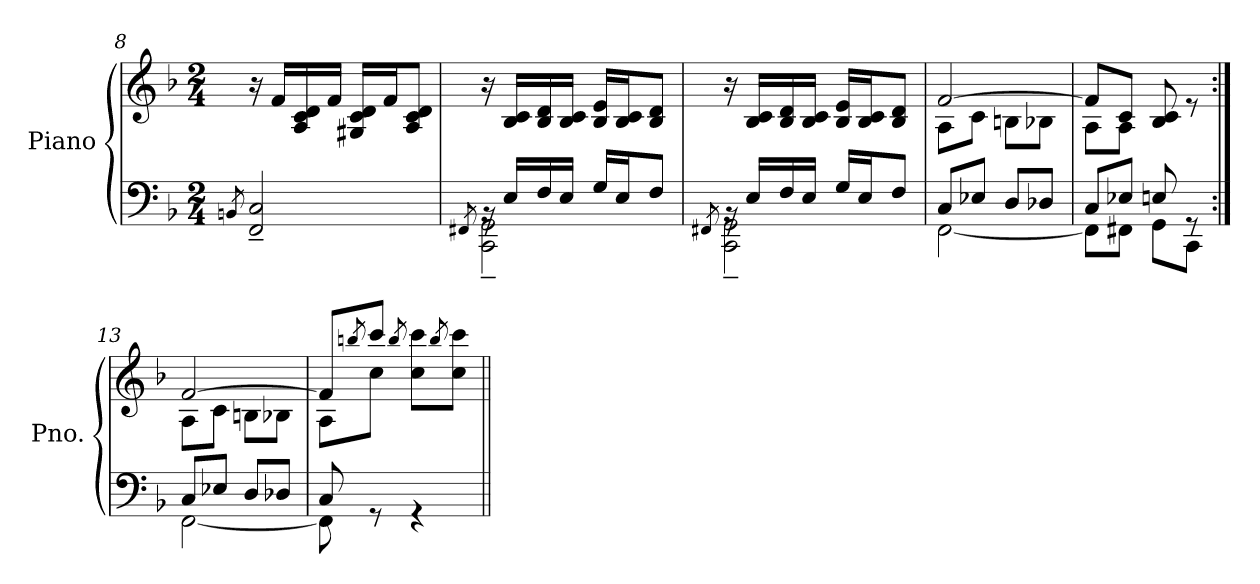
**kern	**kern
*part1	*part1
*staff2	*staff1
*I"Piano	*
*I'Pno.	*
*clefF4	*clefG2
*k[b-]	*k[b-]
*M2/4	*M2/4
=8	=8
8qBBn/	.
2FF/~ 2C/~	16r
.	16f/LL
.	16A/ 16c/ 16d/
.	16f/JJ
.	16G#X/ 16c/ 16d/LL
.	16f/J
.	8A/ 8c/ 8d/J
=9	=9
*^	*
.	8qFF#X/	.
16rBB	2CC\~ 2GG\~	16r
16E/LL	.	16B-/ 16c/LL
16F/	.	16B-/ 16d/
16E/JJ	.	16B-/ 16c/JJ
16G/LL	.	16B-/ 16e/LL
16E/J	.	16B-/ 16c/J
8F/J	.	8B-/ 8d/J
=10	=10	=10
.	8qFF#X/	.
16rBB	2CC\~ 2GG\~	16r
16E/LL	.	16B-/ 16c/LL
16F/	.	16B-/ 16d/
16E/JJ	.	16B-/ 16c/JJ
16G/LL	.	16B-/ 16e/LL
16E/J	.	16B-/ 16c/J
8F/J	.	8B-/ 8d/J
!!LO:LB:g=z
=11	=11	=11
*	*	*^
8C/L	[2FF\	[2f/	8A\L
8E-X/J	.	.	8c\J
8D/L	.	.	8Bn\L
8D-X/J	.	.	8B-X\J
=12	=12	=12	=12
8C/L	8FF\L]	8f/L]	8A\L
8E-X/J	8FF#X\J	8c/J	8A\J
8En/	8GG\L	8B-/ 8c/	4ryy
8rGG	8CC\J	8re	.
=13:|!	=13:|!	=13:|!	=13:|!
8C/L	[2FF\	[2f/	8A\L
8E-X/J	.	.	8c\J
8D/L	.	.	8Bn\L
8D-X/J	.	.	8B-X\J
=14	=14	=14	=14
8C/	8FF\]	8f/L]	8A\L
.	.	8qbbn/	.
8rGG	4.ryy	8ccc/J	8cc\J
.	.	8qbb/	.
4rGG	.	8cc\ 8ccc\L	4ryy
.	.	8qbb/	.
.	.	8cc\ 8ccc\J	.
*v	*v	*	*
*	*v	*v
=||	=||
*-	*-
